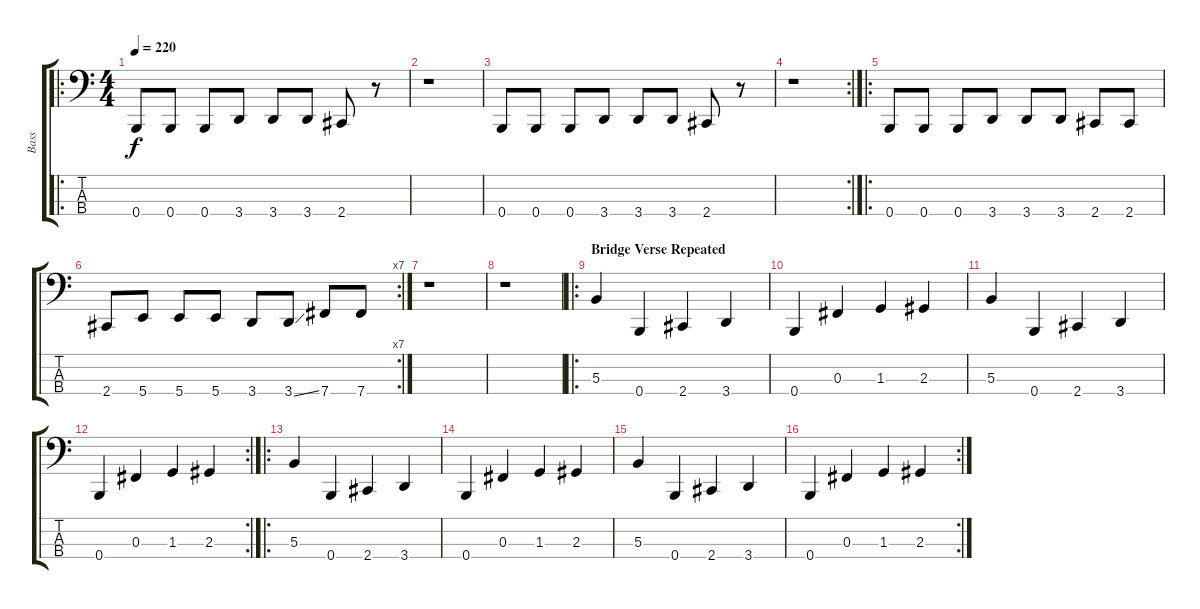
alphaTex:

\track ("Bass" "Bass") {instrument electricbasspick}
\staff {score tabs}
\tuning (E2 B1 Gb1 B0) {hide}
\ro
\ts (4 4)
\tempo 220
\clef f4
\ks c
0.4.8{dy f} 0.4.8 0.4.8 3.4.8 3.4.8 3.4.8 2.4.8 r.8 |
r.1 |
0.4.8 0.4.8 0.4.8 3.4.8 3.4.8 3.4.8 2.4.8 r.8 |
\rc 2
r.1 |
\ro
0.4.8 0.4.8 0.4.8 3.4.8 3.4.8 3.4.8 2.4.8 2.4.8 |
\rc 7
2.4.8 5.4.8 5.4.8 5.4.8 3.4.8 3.4{ss}.8 7.4.8 7.4.8 |
r.1 |
r.1 |
\ro
\section ("" "Bridge Verse Repeated")
5.3.4 0.4.4 2.4.4 3.4.4 |
0.4.4 0.3.4 1.3.4 2.3.4 |
5.3.4 0.4.4 2.4.4 3.4.4 |
\rc 2
0.4.4 0.3.4 1.3.4 2.3.4 |
\ro
5.3.4 0.4.4 2.4.4 3.4.4 |
0.4.4 0.3.4 1.3.4 2.3.4 |
5.3.4 0.4.4 2.4.4 3.4.4 |
\rc 2
0.4.4 0.3.4 1.3.4 2.3.4
